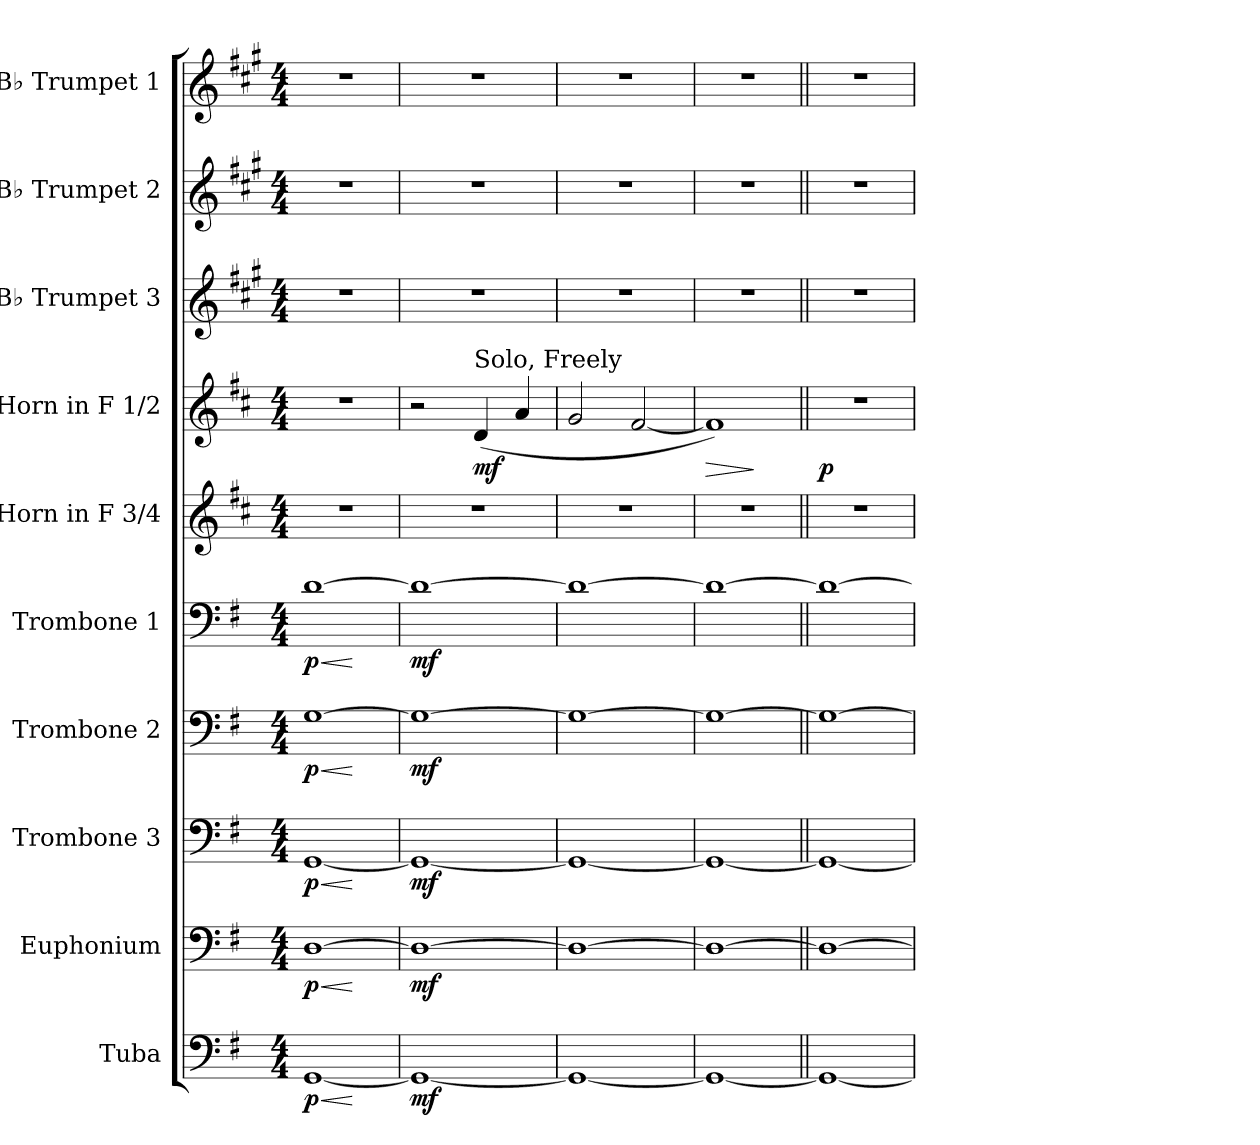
**kern	**dynam	**kern	**dynam	**kern	**dynam	**kern	**dynam	**kern	**dynam	**kern	**kern	**dynam	**kern	**kern	**kern
*part10	*part10	*part9	*part9	*part8	*part8	*part7	*part7	*part6	*part6	*part5	*part4	*part4	*part3	*part2	*part1
*staff10	*staff10	*staff9	*staff9	*staff8	*staff8	*staff7	*staff7	*staff6	*staff6	*staff5	*staff4	*staff4	*staff3	*staff2	*staff1
*I"Tuba	*	*I"Euphonium	*	*I"Trombone 3	*	*I"Trombone 2	*	*I"Trombone 1	*	*I"Horn in F 3/4	*I"Horn in F 1/2	*	*I"B♭ Trumpet 3	*I"B♭ Trumpet 2	*I"B♭ Trumpet 1
*I'Tba.	*	*I'Euph.	*	*I'Tbn. 3	*	*I'Tbn. 2	*	*I'Tbn. 1	*	*	*	*	*I'B♭ Tpt. 3	*I'B♭ Tpt. 2	*I'B♭ Tpt. 1
*clefF4	*	*clefF4	*	*clefF4	*	*clefF4	*	*clefF4	*	*clefG2	*clefG2	*	*clefG2	*clefG2	*clefG2
*	*	*	*	*	*	*	*	*	*	*ITrd4c7	*ITrd4c7	*	*ITrd1c2	*ITrd1c2	*ITrd1c2
*k[f#]	*	*k[f#]	*	*k[f#]	*	*k[f#]	*	*k[f#]	*	*k[f#]	*k[f#]	*	*k[f#]	*k[f#]	*k[f#]
*M4/4	*	*M4/4	*	*M4/4	*	*M4/4	*	*M4/4	*	*M4/4	*M4/4	*	*M4/4	*M4/4	*M4/4
*MM92	*	*MM92	*	*MM92	*	*MM92	*	*MM92	*	*MM92	*MM92	*	*MM92	*MM92	*MM92
=1	=1	=1	=1	=1	=1	=1	=1	=1	=1	=1	=1	=1	=1	=1	=1
!	!LO:HP:b	!	!LO:HP:b	!	!LO:HP:b	!	!LO:HP:b	!	!LO:HP:b	!	!	!	!	!	!
!	!LO:DY:n=1:b	!	!LO:DY:n=1:b	!	!LO:DY:n=1:b	!	!LO:DY:n=1:b	!	!LO:DY:n=1:b	!	!	!	!	!	!
[1GG	< p	[1D	< p	[1GG	< p	[1G	< p	[1d	< p	1r	1r	.	1r	1r	1r
.	[	.	[	.	[	.	[	.	[	.	.	.	.	.	.
=2	=2	=2	=2	=2	=2	=2	=2	=2	=2	=2	=2	=2	=2	=2	=2
!	!LO:DY:b	!	!LO:DY:b	!	!LO:DY:b	!	!LO:DY:b	!	!LO:DY:b	!	!	!	!	!	!
1GG_	mf	1D_	mf	1GG_	mf	1G_	mf	1d_	mf	1r	2r	.	1r	1r	1r
!	!	!	!	!	!	!	!	!	!	!	!LO:TX:a:t=Solo, Freely	!	!	!	!
!	!	!	!	!	!	!	!	!	!	!	!	!LO:DY:b	!	!	!
.	.	.	.	.	.	.	.	.	.	.	(>4G/	mf	.	.	.
.	.	.	.	.	.	.	.	.	.	.	4d/	.	.	.	.
=3	=3	=3	=3	=3	=3	=3	=3	=3	=3	=3	=3	=3	=3	=3	=3
1GG_	.	1D_	.	1GG_	.	1G_	.	1d_	.	1r	2c/	.	1r	1r	1r
.	.	.	.	.	.	.	.	.	.	.	[2B/	.	.	.	.
=4	=4	=4	=4	=4	=4	=4	=4	=4	=4	=4	=4	=4	=4	=4	=4
!	!	!	!	!	!	!	!	!	!	!	!	!LO:HP:b	!	!	!
1GG_	.	1D_	.	1GG_	.	1G_	.	1d_	.	1r	1B])	>	1r	1r	1r
.	.	.	.	.	.	.	.	.	.	.	.	]	.	.	.
=5||	=5||	=5||	=5||	=5||	=5||	=5||	=5||	=5||	=5||	=5||	=5||	=5||	=5||	=5||	=5||
!	!	!	!	!	!	!	!	!	!	!	!	!LO:DY:b	!	!	!
1GG_	.	1D_	.	1GG_	.	1G_	.	1d_	.	1r	1r	p	1r	1r	1r
=	=	=	=	=	=	=	=	=	=	=	=	=	=	=	=
*-	*-	*-	*-	*-	*-	*-	*-	*-	*-	*-	*-	*-	*-	*-	*-
